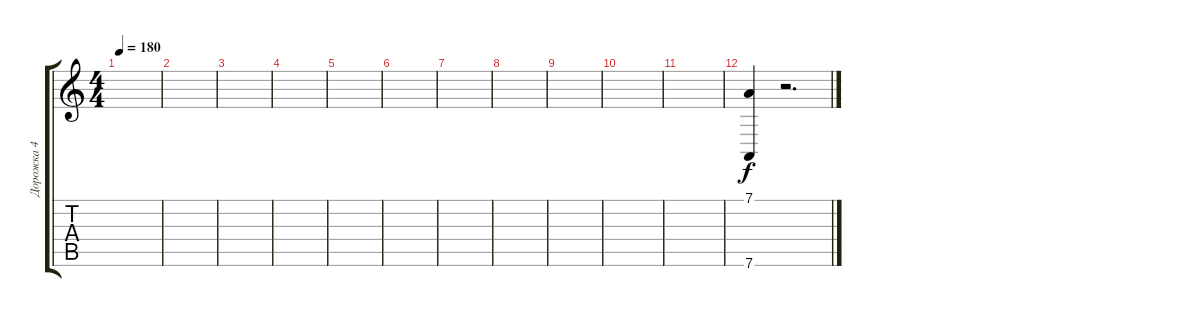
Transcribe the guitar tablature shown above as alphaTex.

\track ("Дорожка 4" "Дорожка 4") {instrument choiraahs}
\staff {score tabs}
\tuning (D4 A3 F3 C3 G2 D2) {hide}
\ts (4 4)
\tempo 180
\clef g2
\ks c
|
|
|
|
|
|
|
|
|
|
|
(7.1 7.6).4 r.2{d}
